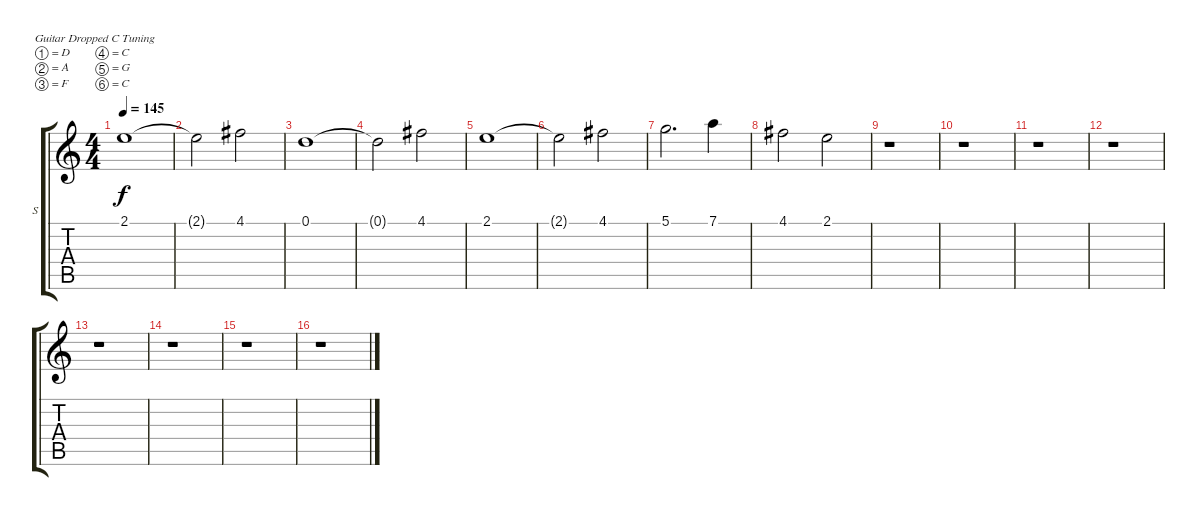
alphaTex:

\defaultSystemsLayout 4
\bracketExtendMode groupsimilarinstruments
\firstSystemTrackNameOrientation horizontal
\otherSystemsTrackNameOrientation horizontal
\track ("Synth l" "S") {instrument acousticguitarsteel}
\staff {score tabs}
\tuning (D4 A3 F3 C3 G2 C2)
\ts (4 4)
\tempo 145
\clef g2
\scale
1.11728
\ks c
2.1.1{dy f} |
\scale
0.960908 2.1{t}.2 4.1.2 |
\scale
0.960908 0.1.1 |
\scale
0.960908 0.1{t}.2 4.1.2 |
\scale
1.11728 2.1.1 |
\scale
0.960908 2.1{t}.2 4.1.2 |
\scale
0.960908 5.1.2{d} 7.1.4 |
\scale
0.960908 4.1.2 2.1.2 |
\scale
1.11728 r.1 |
\scale
0.960908 r.1 |
\scale
0.960908 r.1 |
\scale
0.960908 r.1 |
\scale
1.11728 r.1 |
\scale
0.960908 r.1 |
\scale
0.960908 r.1 |
\scale
0.960908 r.1
